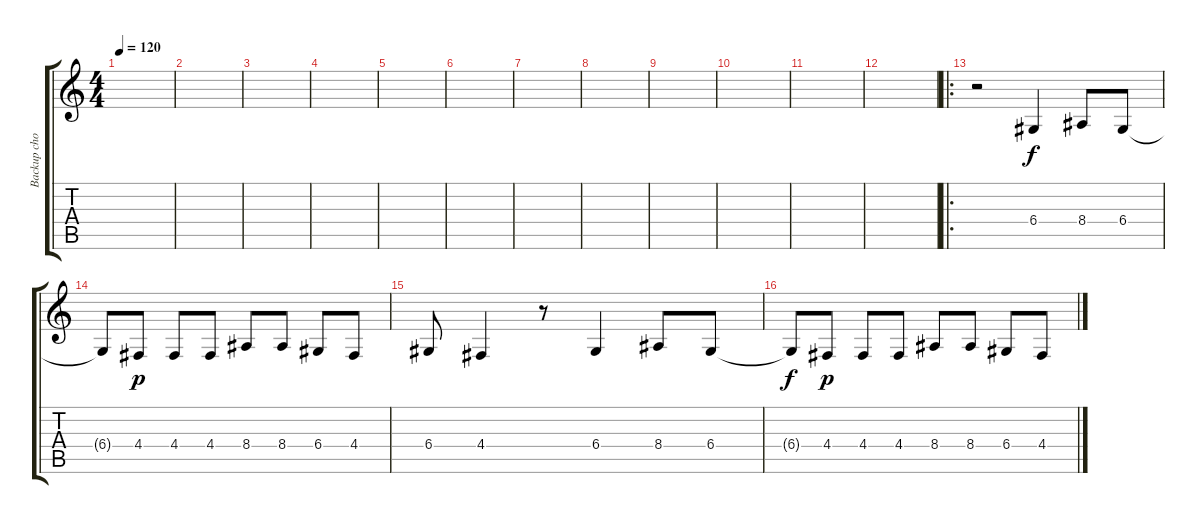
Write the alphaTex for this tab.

\track ("Backup chorus" "Backup cho") {instrument pad4choir}
\staff {score tabs}
\tuning (E4 B3 G3 D3 A2 E2) {hide}
\ts (4 4)
\tempo 120
\clef g2
\ks c
|
|
|
|
|
|
|
|
|
|
|
|
\ro
r.2 6.4.4 8.4.8 6.4.8 |
6.4{t}.8{dy f} 4.4.8{dy p} 4.4.8 4.4.8 8.4.8 8.4.8 6.4.8 4.4.8 |
6.4.8 4.4.4 r.8 6.4.4 8.4.8 6.4.8 |
6.4{t}.8{dy f} 4.4.8{dy p} 4.4.8 4.4.8 8.4.8 8.4.8 6.4.8 4.4.8
